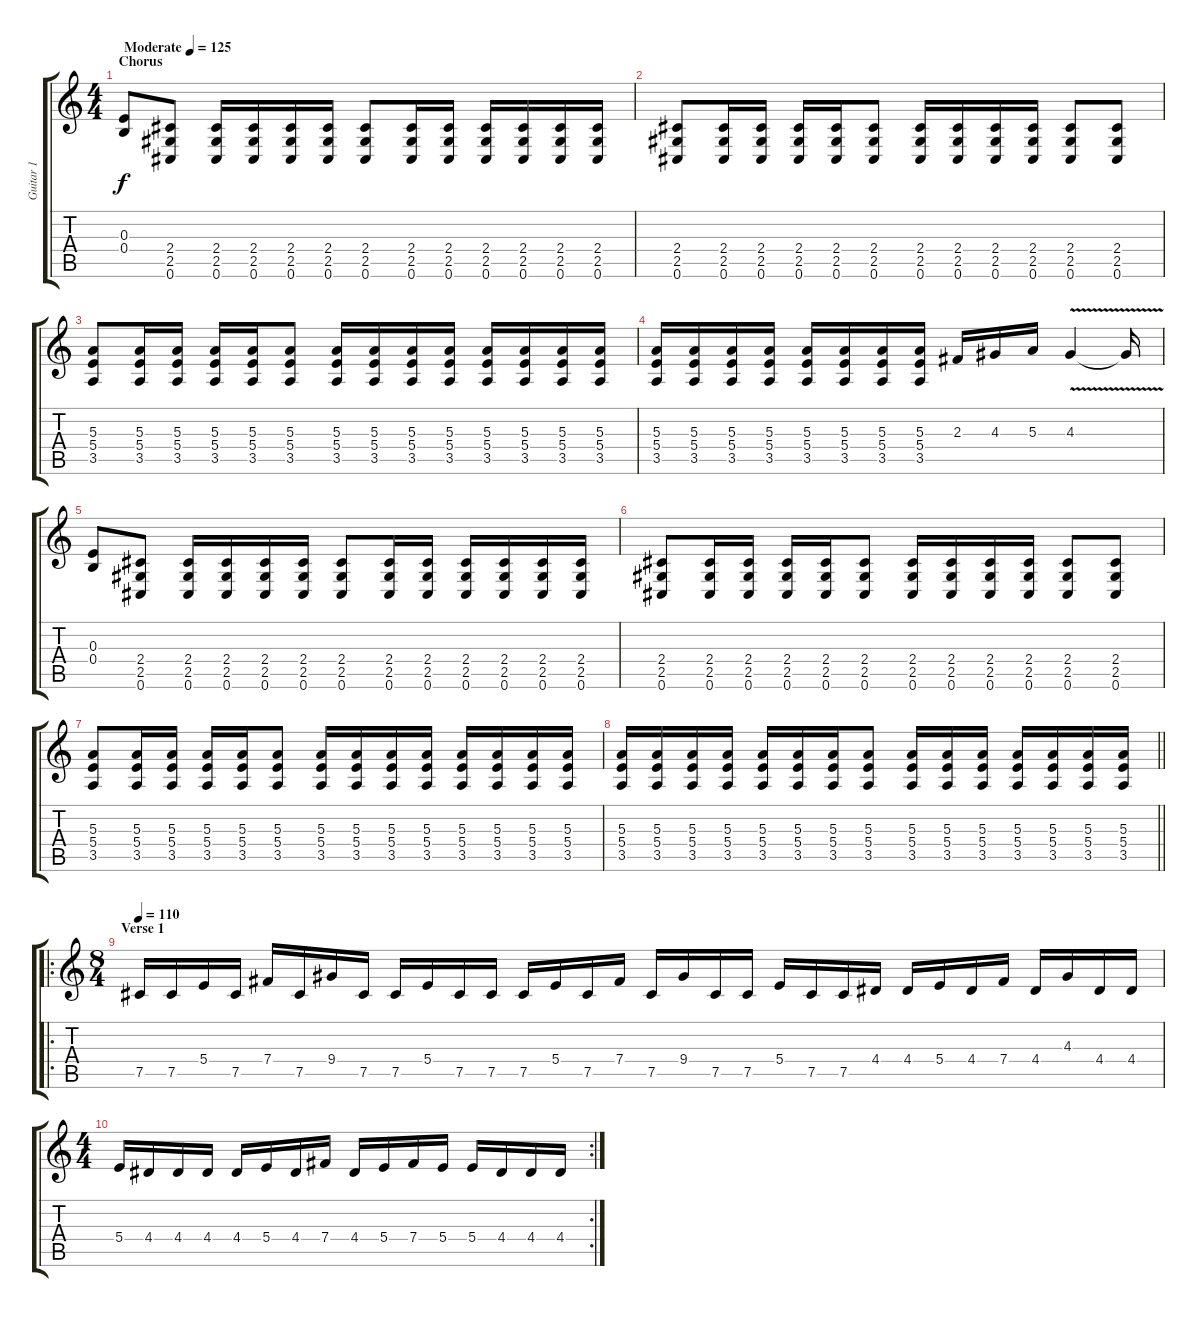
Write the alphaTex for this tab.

\track ("Guitar 1" "Guitar 1") {instrument distortionguitar}
\staff {score tabs}
\tuning (Db4 Ab3 E3 B2 Gb2 Db2) {hide}
\ts (4 4)
\section ("" "Chorus")
\tempo (125 "Moderate")
\clef g2
\ks c
(0.3 0.4).8{dy f instrument distortionguitar} (2.4 2.5 0.6).8 (2.4 2.5 0.6).16 (2.4 2.5 0.6).16 (2.4 2.5 0.6).16 (2.4 2.5 0.6).16 (2.4 2.5 0.6).8 (2.4 2.5 0.6).16 (2.4 2.5 0.6).16 (2.4 2.5 0.6).16 (2.4 2.5 0.6).16 (2.4 2.5 0.6).16 (2.4 2.5 0.6).16 |
(2.4 2.5 0.6).8 (2.4 2.5 0.6).16 (2.4 2.5 0.6).16 (2.4 2.5 0.6).16 (2.4 2.5 0.6).16 (2.4 2.5 0.6).8 (2.4 2.5 0.6).16 (2.4 2.5 0.6).16 (2.4 2.5 0.6).16 (2.4 2.5 0.6).16 (2.4 2.5 0.6).8 (2.4 2.5 0.6).8 |
(5.3 5.4 3.5).8 (5.3 5.4 3.5).16 (5.3 5.4 3.5).16 (5.3 5.4 3.5).16 (5.3 5.4 3.5).16 (5.3 5.4 3.5).8 (5.3 5.4 3.5).16 (5.3 5.4 3.5).16 (5.3 5.4 3.5).16 (5.3 5.4 3.5).16 (5.3 5.4 3.5).16 (5.3 5.4 3.5).16 (5.3 5.4 3.5).16 (5.3 5.4 3.5).16 |
(5.3 5.4 3.5).16 (5.3 5.4 3.5).16 (5.3 5.4 3.5).16 (5.3 5.4 3.5).16 (5.3 5.4 3.5).16 (5.3 5.4 3.5).16 (5.3 5.4 3.5).16 (5.3 5.4 3.5).16 2.3.16 4.3.16 5.3.16 4.3{v}.4 4.3{t}.16 |
(0.3 0.4).8 (2.4 2.5 0.6).8 (2.4 2.5 0.6).16 (2.4 2.5 0.6).16 (2.4 2.5 0.6).16 (2.4 2.5 0.6).16 (2.4 2.5 0.6).8 (2.4 2.5 0.6).16 (2.4 2.5 0.6).16 (2.4 2.5 0.6).16 (2.4 2.5 0.6).16 (2.4 2.5 0.6).16 (2.4 2.5 0.6).16 |
(2.4 2.5 0.6).8 (2.4 2.5 0.6).16 (2.4 2.5 0.6).16 (2.4 2.5 0.6).16 (2.4 2.5 0.6).16 (2.4 2.5 0.6).8 (2.4 2.5 0.6).16 (2.4 2.5 0.6).16 (2.4 2.5 0.6).16 (2.4 2.5 0.6).16 (2.4 2.5 0.6).8 (2.4 2.5 0.6).8 |
(5.3 5.4 3.5).8 (5.3 5.4 3.5).16 (5.3 5.4 3.5).16 (5.3 5.4 3.5).16 (5.3 5.4 3.5).16 (5.3 5.4 3.5).8 (5.3 5.4 3.5).16 (5.3 5.4 3.5).16 (5.3 5.4 3.5).16 (5.3 5.4 3.5).16 (5.3 5.4 3.5).16 (5.3 5.4 3.5).16 (5.3 5.4 3.5).16 (5.3 5.4 3.5).16 |
\barLineRight lightlight
(5.3 5.4 3.5).16 (5.3 5.4 3.5).16 (5.3 5.4 3.5).16 (5.3 5.4 3.5).16 (5.3 5.4 3.5).16 (5.3 5.4 3.5).16 (5.3 5.4 3.5).16 (5.3 5.4 3.5).8 (5.3 5.4 3.5).16 (5.3 5.4 3.5).16 (5.3 5.4 3.5).16 (5.3 5.4 3.5).16 (5.3 5.4 3.5).16 (5.3 5.4 3.5).16 (5.3 5.4 3.5).16 |
\ro
\ts (8 4)
\section ("" "Verse 1")
\tempo 110
7.5.16 7.5.16 5.4.16 7.5.16 7.4.16 7.5.16 9.4.16 7.5.16 7.5.16 5.4.16 7.5.16 7.5.16 7.5.16 5.4.16 7.5.16 7.4.16 7.5.16 9.4.16 7.5.16 7.5.16 5.4.16 7.5.16 7.5.16 4.4.16 4.4.16 5.4.16 4.4.16 7.4.16 4.4.16 4.3.16 4.4.16 4.4.16 |
\rc 2
\ts (4 4)
5.4.16 4.4.16 4.4.16 4.4.16 4.4.16 5.4.16 4.4.16 7.4.16 4.4.16 5.4.16 7.4.16 5.4.16 5.4.16 4.4.16 4.4.16 4.4.16
